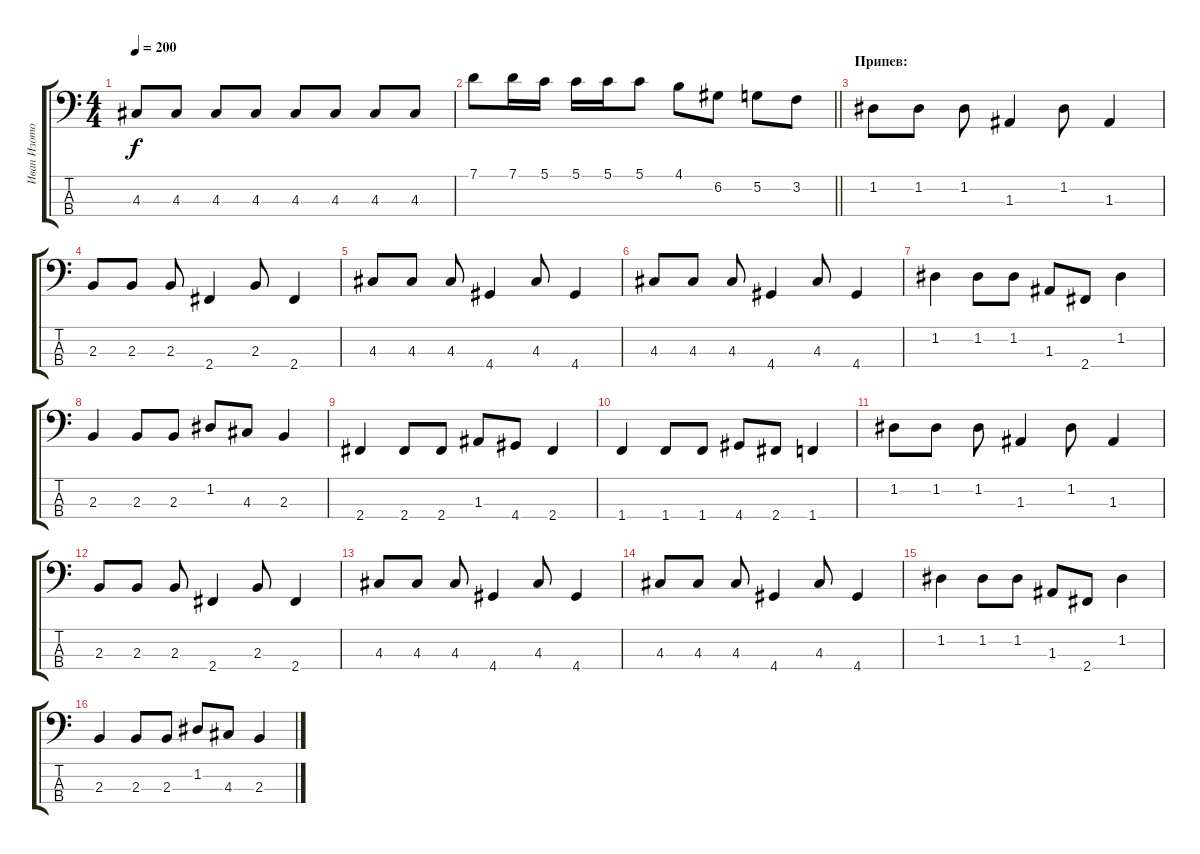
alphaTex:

\track ("Иван Изотов" "Иван Изото") {instrument electricbasspick}
\staff {score tabs}
\tuning (G2 D2 A1 E1) {hide}
\ts (4 4)
\tempo 200
\clef f4
\ks c
4.3.8{dy f} 4.3.8 4.3.8 4.3.8 4.3.8 4.3.8 4.3.8 4.3.8 |
\barLineRight lightlight
7.1.8 7.1.16 5.1.16 5.1.16 5.1.16 5.1.8 4.1.8 6.2.8 5.2.8 3.2.8 |
\section ("" "Припев:")
1.2.8 1.2.8 1.2.8 1.3.4 1.2.8 1.3.4 |
2.3.8 2.3.8 2.3.8 2.4.4 2.3.8 2.4.4 |
4.3.8 4.3.8 4.3.8 4.4.4 4.3.8 4.4.4 |
4.3.8 4.3.8 4.3.8 4.4.4 4.3.8 4.4.4 |
1.2.4 1.2.8 1.2.8 1.3.8 2.4.8 1.2.4 |
2.3.4 2.3.8 2.3.8 1.2.8 4.3.8 2.3.4 |
2.4.4 2.4.8 2.4.8 1.3.8 4.4.8 2.4.4 |
1.4.4 1.4.8 1.4.8 4.4.8 2.4.8 1.4.4 |
1.2.8 1.2.8 1.2.8 1.3.4 1.2.8 1.3.4 |
2.3.8 2.3.8 2.3.8 2.4.4 2.3.8 2.4.4 |
4.3.8 4.3.8 4.3.8 4.4.4 4.3.8 4.4.4 |
4.3.8 4.3.8 4.3.8 4.4.4 4.3.8 4.4.4 |
1.2.4 1.2.8 1.2.8 1.3.8 2.4.8 1.2.4 |
2.3.4 2.3.8 2.3.8 1.2.8 4.3.8 2.3.4
